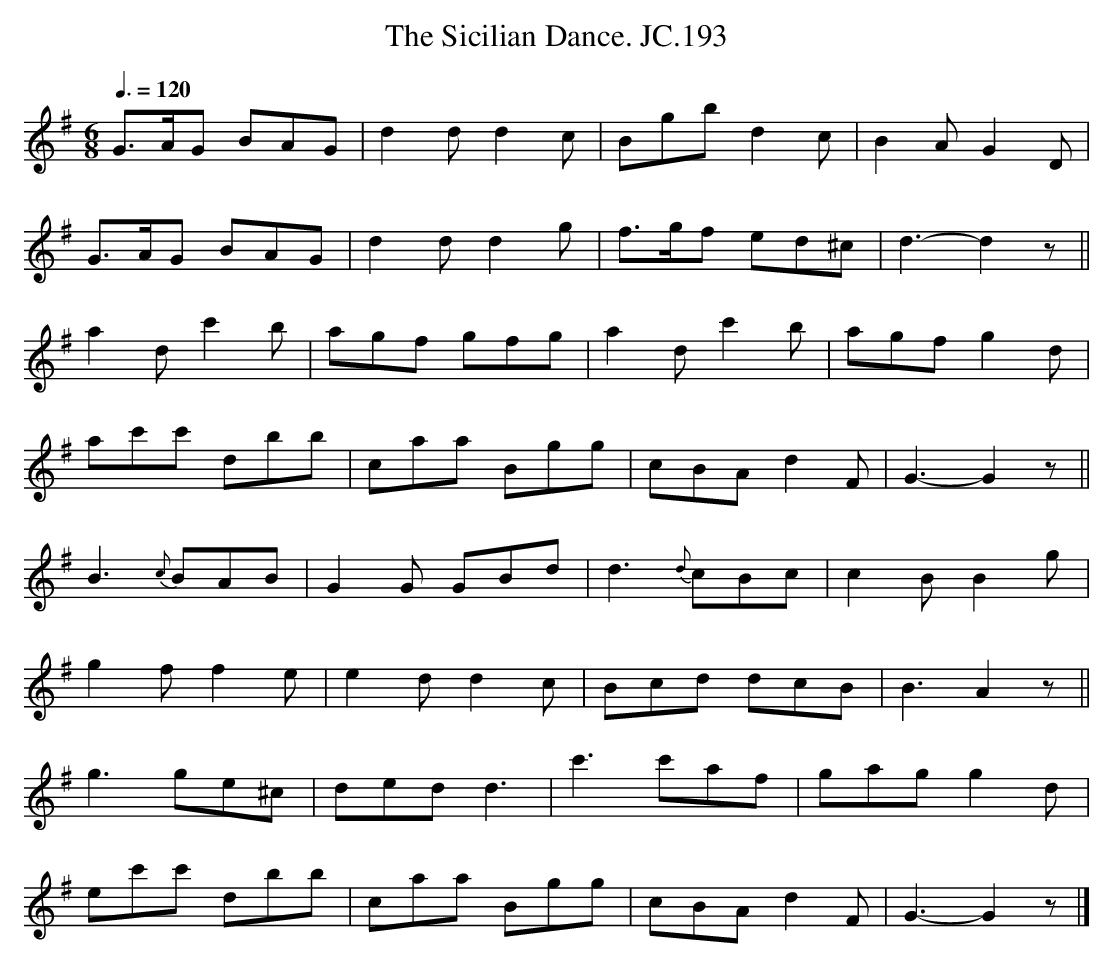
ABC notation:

X:1
T:Sicilian Dance. JC.193, The
M:6/8
L:1/8
Q:3/8=120
K:G
G>AG BAG|\\
d2dd2c|Bgbd2c|B2AG2D|
G>AG BAG|d2dd2g|f>gf ed^c|d3-d2z||
a2dc'2b|agf gfg|a2dc'2b|agfg2d|
ac'c' dbb|caa Bgg|cBAd2F|G3-G2z||
B3{c}BAB|G2G GBd|d3{d}cBc|c2BB2g|
g2ff2e|e2dd2c|Bcd dcB|B3A2z||
g3ge^c|dedd3|c'3c'af|gagg2d|
ec'c' dbb|caa Bgg|cBAd2F|G3-G2z|]
